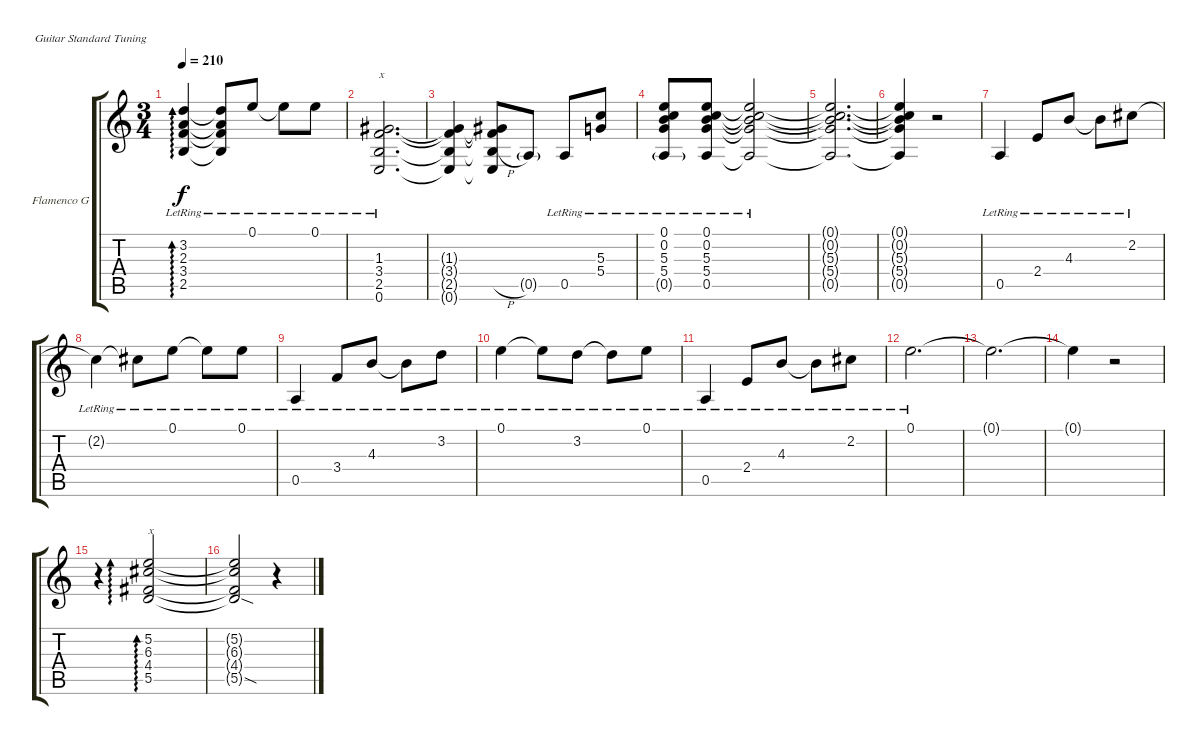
\defaultSystemsLayout 4
\bracketExtendMode groupsimilarinstruments
\firstSystemTrackNameOrientation horizontal
\otherSystemsTrackNameOrientation horizontal
\track ("Flamenco Guitar" "Flamenco G") {instrument acousticguitarnylon}
\staff {score tabs}
\tuning (E4 B3 G3 D3 A2 E2)
\ts (3 4)
\tempo 210
\clef g2
\ks c
(2.5{lr} 3.4{lr} 2.3{lr} 3.2{lr}).4{ad 0 dy f} (3.2{lr t} 2.3{lr t} 3.4{lr t} 2.5{lr t}).8 0.1{lr}.8 0.1{lr t}.8 0.1{lr}.8 |
(0.6{lr} 2.5{lr} 3.4{lr} 1.3{lr}).2{d txt "x"} |
(1.3{t} 3.4{t} 2.5{t} 0.6{t}).4 (0.6{t} 2.5{h t} 3.4{t} 1.3{t}).8 0.5{g}.8 0.5{lr}.8 (5.4{lr} 5.3{lr}).8 |
(5.4{lr} 5.3{lr} 0.2{lr} 0.1{lr} 0.5{g lr}).8 (5.4{lr} 5.3{lr} 0.2{lr} 0.1{lr} 0.5{lr}).8 (0.5{lr t} 5.4{lr t} 5.3{lr t} 0.2{lr t} 0.1{lr t}).2 |
(0.1{t} 0.2{t} 5.3{t} 5.4{t} 0.5{t}).2{d} |
(0.5{t} 5.4{t} 5.3{t} 0.2{t} 0.1{t}).4 r.2 |
0.5{lr}.4 2.4{lr}.8 4.3{lr}.8 4.3{lr t}.8 2.2{lr}.8 |
2.2{lr t}.4 2.2{lr t}.8 0.1{lr}.8 0.1{lr t}.8 0.1{lr}.8 |
0.5{lr}.4 3.4{lr}.8 4.3{lr}.8 4.3{lr t}.8 3.2{lr}.8 |
0.1{lr}.4 0.1{lr t}.8 3.2{lr}.8 3.2{lr t}.8 0.1{lr}.8 |
0.5{lr}.4 2.4{lr}.8 4.3{lr}.8 4.3{lr t}.8 2.2{lr}.8 |
0.1{lr}.2{d} |
0.1{t}.2{d} |
0.1{t}.4 r.2 |
r.4 (5.5 4.4 6.3 5.2).2{ad 0 txt "x"} |
(5.2{t} 6.3{t} 4.4{t} 5.5{sod t}).2 r.4
